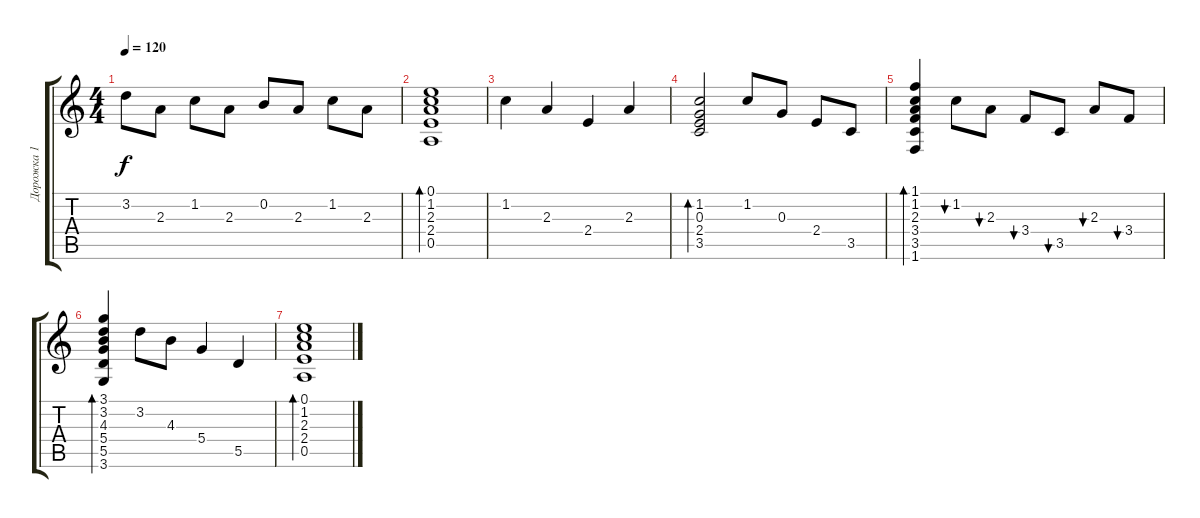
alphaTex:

\track ("Дорожка 1" "Дорожка 1") {instrument acousticguitarsteel}
\staff {score tabs}
\tuning (E4 B3 G3 D3 A2 E2) {hide}
\ts (4 4)
\tempo 120
\clef g2
\ks c
3.2.8{dy f} 2.3.8 1.2.8 2.3.8 0.2.8 2.3.8 1.2.8 2.3.8 |
(0.1 1.2 2.3 2.4 0.5).1{bd 480} |
1.2.4 2.3.4 2.4.4 2.3.4 |
(1.2 0.3 2.4 3.5).2{bd 480} 1.2.8 0.3.8 2.4.8 3.5.8 |
(1.1 1.2 2.3 3.4 3.5 1.6).4{bd 480} 1.2.8{bu 480} 2.3.8{bu 480} 3.4.8{bu 480} 3.5.8{bu 480} 2.3.8{bu 480} 3.4.8{bu 480} |
(3.1 3.2 4.3 5.4 5.5 3.6).4{bd 480} 3.2.8 4.3.8 5.4.4 5.5.4 |
(0.1 1.2 2.3 2.4 0.5).1{bd 480}
